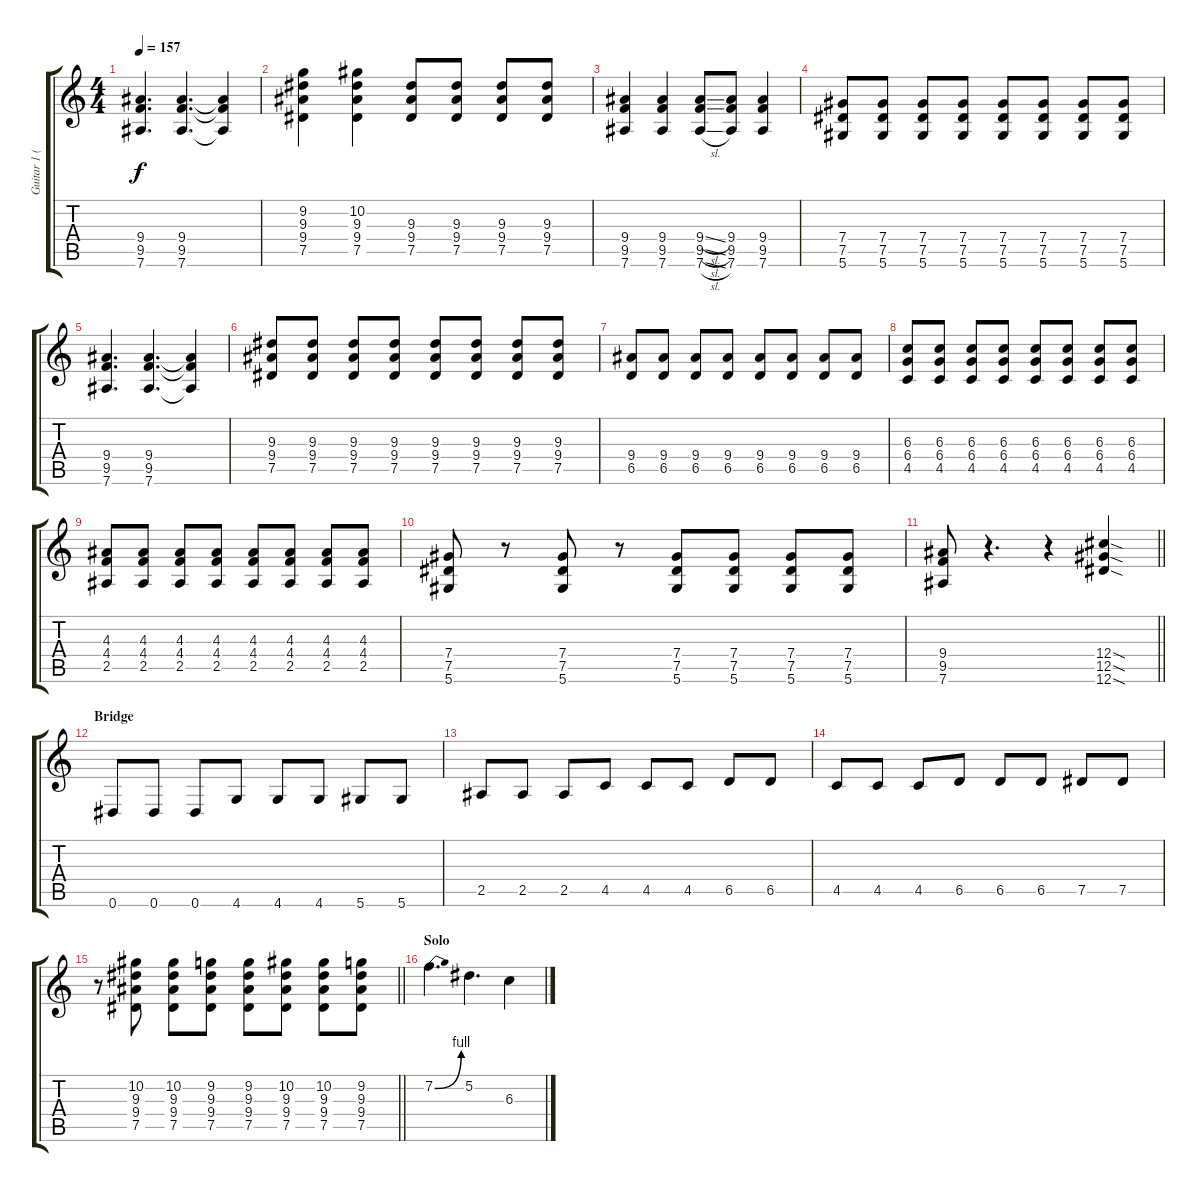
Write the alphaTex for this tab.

\track ("Guitar 1 (solo)" "Guitar 1 (") {instrument distortionguitar}
\staff {score tabs}
\tuning (Eb4 Bb3 Gb3 Db3 Ab2 Eb2) {hide}
\ts (4 4)
\tempo 157
\clef g2
\ks c
(9.4 9.5 7.6).4{d dy f} (9.4 9.5 7.6).4{d} (9.4{t} 9.5{t} 7.6{t}).4 |
(9.2 9.3 9.4 7.5).4 (10.2 9.3 9.4 7.5).4 (9.3 9.4 7.5).8 (9.3 9.4 7.5).8 (9.3 9.4 7.5).8 (9.3 9.4 7.5).8 |
(9.4 9.5 7.6).4 (9.4 9.5 7.6).4 (9.4{sl} 9.5{sl} 7.6{sl}).8 (9.4 9.5 7.6).8 (9.4 9.5 7.6).4 |
(7.4 7.5 5.6).8 (7.4 7.5 5.6).8 (7.4 7.5 5.6).8 (7.4 7.5 5.6).8 (7.4 7.5 5.6).8 (7.4 7.5 5.6).8 (7.4 7.5 5.6).8 (7.4 7.5 5.6).8 |
(9.4 9.5 7.6).4{d} (9.4 9.5 7.6).4{d} (9.4{t} 9.5{t} 7.6{t}).4 |
(9.3 9.4 7.5).8 (9.3 9.4 7.5).8 (9.3 9.4 7.5).8 (9.3 9.4 7.5).8 (9.3 9.4 7.5).8 (9.3 9.4 7.5).8 (9.3 9.4 7.5).8 (9.3 9.4 7.5).8 |
(9.4 6.5).8 (9.4 6.5).8 (9.4 6.5).8 (9.4 6.5).8 (9.4 6.5).8 (9.4 6.5).8 (9.4 6.5).8 (9.4 6.5).8 |
(6.3 6.4 4.5).8 (6.3 6.4 4.5).8 (6.3 6.4 4.5).8 (6.3 6.4 4.5).8 (6.3 6.4 4.5).8 (6.3 6.4 4.5).8 (6.3 6.4 4.5).8 (6.3 6.4 4.5).8 |
(4.3 4.4 2.5).8 (4.3 4.4 2.5).8 (4.3 4.4 2.5).8 (4.3 4.4 2.5).8 (4.3 4.4 2.5).8 (4.3 4.4 2.5).8 (4.3 4.4 2.5).8 (4.3 4.4 2.5).8 |
(7.4 7.5 5.6).8 r.8 (7.4 7.5 5.6).8 r.8 (7.4 7.5 5.6).8 (7.4 7.5 5.6).8 (7.4 7.5 5.6).8 (7.4 7.5 5.6).8 |
\barLineRight lightlight
(9.4 9.5 7.6).8 r.4{d} r.4 (12.4{sod} 12.5{sod} 12.6{sod}).4 |
\section ("" "Bridge")
0.6.8 0.6.8 0.6.8 4.6.8 4.6.8 4.6.8 5.6.8 5.6.8 |
2.5.8 2.5.8 2.5.8 4.5.8 4.5.8 4.5.8 6.5.8 6.5.8 |
4.5.8 4.5.8 4.5.8 6.5.8 6.5.8 6.5.8 7.5.8 7.5.8 |
\barLineRight lightlight
r.8 (10.2 9.3 9.4 7.5).8 (10.2 9.3 9.4 7.5).8 (9.2 9.3 9.4 7.5).8 (9.2 9.3 9.4 7.5).8 (10.2 9.3 9.4 7.5).8 (10.2 9.3 9.4 7.5).8 (9.2 9.3 9.4 7.5).8 |
\section ("" "Solo")
7.2{be (bend 0 0 60 4)}.4{d} 5.2.4{d} 6.3.4
